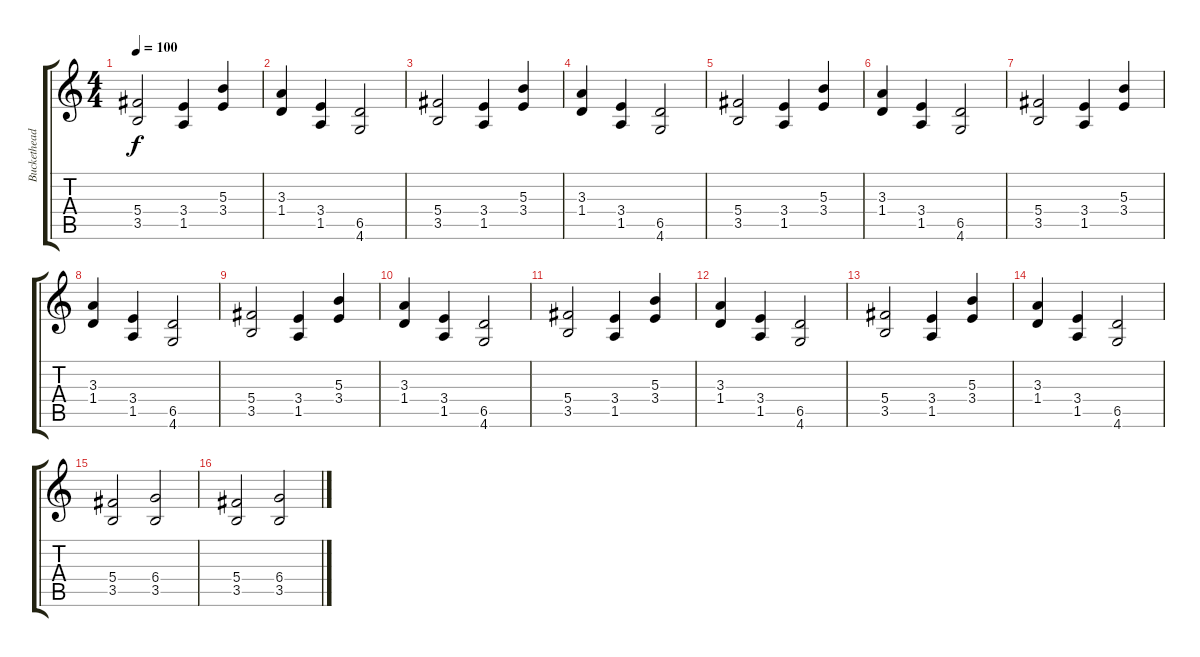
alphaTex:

\track ("Buckethead (Rythm)" "Buckethead") {instrument distortionguitar}
\staff {score tabs}
\tuning (Eb4 Bb3 Gb3 Db3 Ab2 Eb2) {hide}
\ts (4 4)
\tempo 100
\clef g2
\ks c
(5.4 3.5).2{dy f} (3.4 1.5).4 (5.3 3.4).4 |
(3.3 1.4).4 (3.4 1.5).4 (6.5 4.6).2 |
(5.4 3.5).2 (3.4 1.5).4 (5.3 3.4).4 |
(3.3 1.4).4 (3.4 1.5).4 (6.5 4.6).2 |
(5.4 3.5).2 (3.4 1.5).4 (5.3 3.4).4 |
(3.3 1.4).4 (3.4 1.5).4 (6.5 4.6).2 |
(5.4 3.5).2 (3.4 1.5).4 (5.3 3.4).4 |
(3.3 1.4).4 (3.4 1.5).4 (6.5 4.6).2 |
(5.4 3.5).2 (3.4 1.5).4 (5.3 3.4).4 |
(3.3 1.4).4 (3.4 1.5).4 (6.5 4.6).2 |
(5.4 3.5).2 (3.4 1.5).4 (5.3 3.4).4 |
(3.3 1.4).4 (3.4 1.5).4 (6.5 4.6).2 |
(5.4 3.5).2 (3.4 1.5).4 (5.3 3.4).4 |
(3.3 1.4).4 (3.4 1.5).4 (6.5 4.6).2 |
(5.4 3.5).2 (6.4 3.5).2 |
(5.4 3.5).2 (6.4 3.5).2
